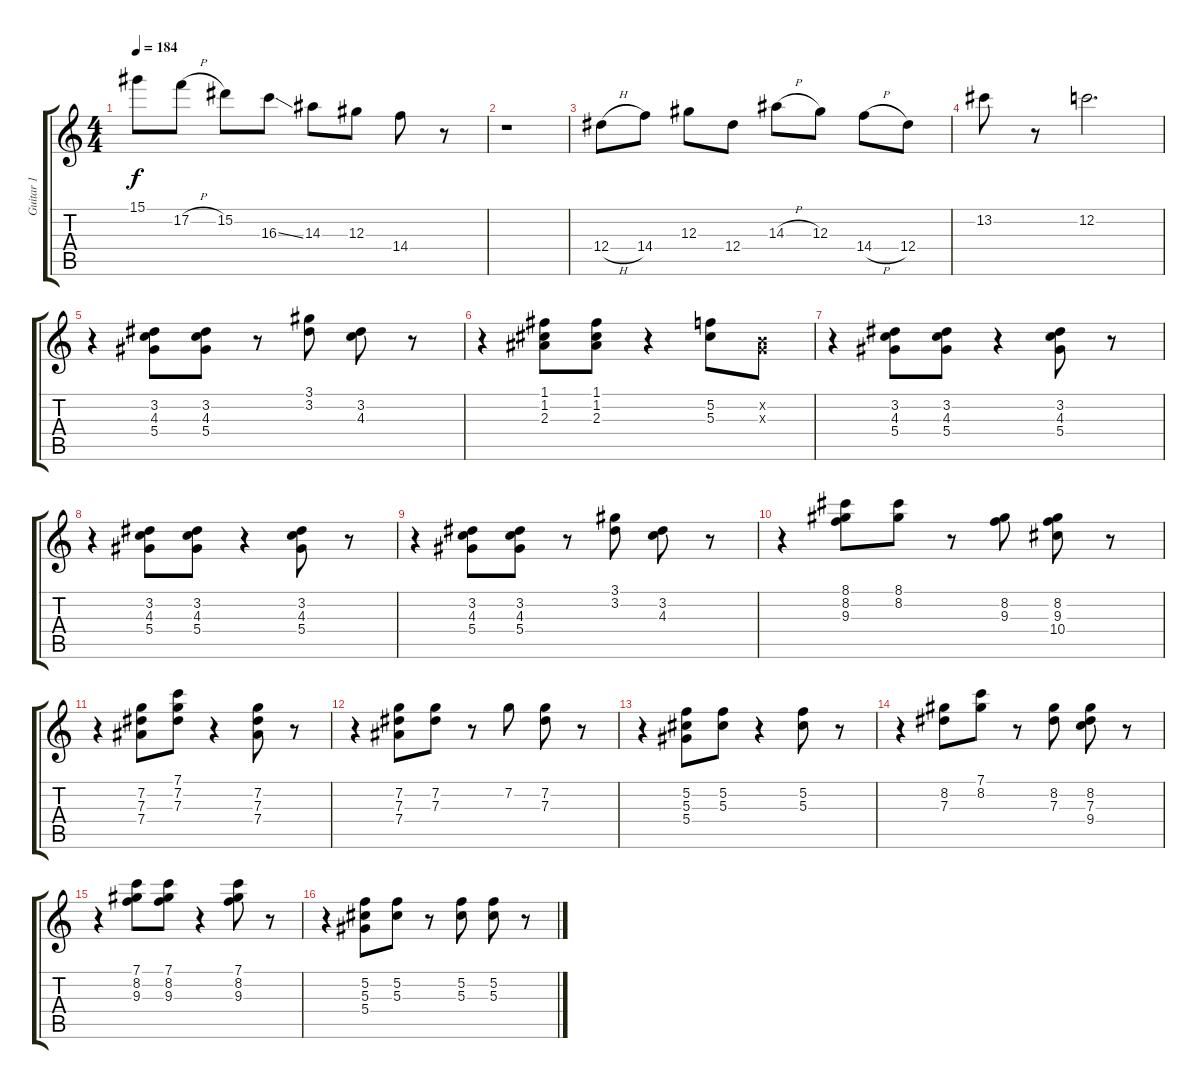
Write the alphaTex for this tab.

\track ("Guitar 1" "Guitar 1") {instrument electricguitarclean}
\staff {score tabs}
\tuning (F4 C4 Ab3 Eb3 Bb2 F2) {hide}
\ts (4 4)
\tempo 184
\clef g2
\ks c
15.1.8{dy f instrument electricguitarclean} 17.2{h}.8 15.2.8 16.3{ss}.8 14.3.8 12.3.8 14.4.8 r.8 |
r.1 |
12.4{h}.8 14.4.8 12.3.8 12.4.8 14.3{h}.8 12.3.8 14.4{h}.8 12.4.8 |
13.2.8 r.8 12.2.2{d} |
r.4 (3.2 4.3 5.4).8 (3.2 4.3 5.4).8 r.8 (3.1 3.2).8 (3.2 4.3).8 r.8 |
r.4 (1.1 1.2 2.3).8 (1.1 1.2 2.3).8 r.4 (5.2 5.3).8 (-1.2{x} -1.3{x}).8 |
r.4 (3.2 4.3 5.4).8 (3.2 4.3 5.4).8 r.4 (3.2 4.3 5.4).8 r.8 |
r.4 (3.2 4.3 5.4).8 (3.2 4.3 5.4).8 r.4 (3.2 4.3 5.4).8 r.8 |
r.4 (3.2 4.3 5.4).8 (3.2 4.3 5.4).8 r.8 (3.1 3.2).8 (3.2 4.3).8 r.8 |
r.4 (8.1 8.2 9.3).8 (8.1 8.2).8 r.8 (8.2 9.3).8 (8.2 9.3 10.4).8 r.8 |
r.4 (7.2 7.3 7.4).8 (7.1 7.2 7.3).8 r.4 (7.2 7.3 7.4).8 r.8 |
r.4 (7.2 7.3 7.4).8 (7.2 7.3).8 r.8 7.2.8 (7.2 7.3).8 r.8 |
r.4 (5.2 5.3 5.4).8 (5.2 5.3).8 r.4 (5.2 5.3).8 r.8 |
r.4 (8.2 7.3).8 (7.1 8.2).8 r.8 (8.2 7.3).8 (8.2 7.3 9.4).8 r.8 |
r.4 (7.1 8.2 9.3).8 (7.1 8.2 9.3).8 r.4 (7.1 8.2 9.3).8 r.8 |
r.4 (5.2 5.3 5.4).8 (5.2 5.3).8 r.8 (5.2 5.3).8 (5.2 5.3).8 r.8
